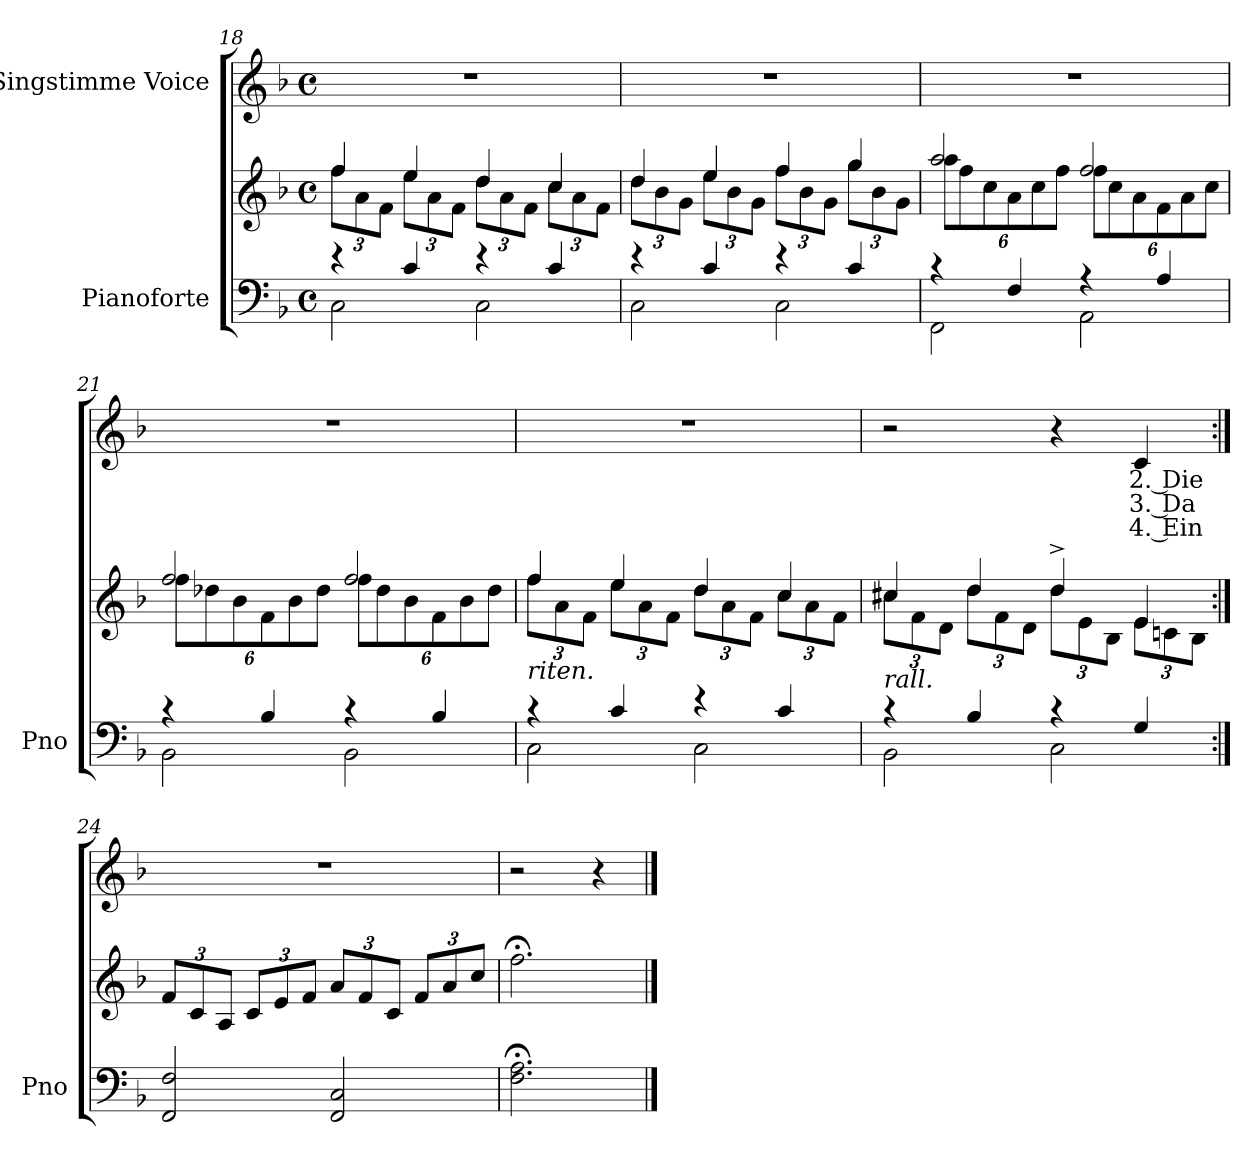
**kern	**kern	**kern	**text	**text	**text
*part2	*part2	*part1	*part1	*part1	*part1
*staff3	*staff2	*staff1	*staff1	*staff1	*staff1
*I"Pianoforte	*	*I"Singstimme Voice	*	*	*
*I'Pno	*	*	*	*	*
*clefF4	*clefG2	*clefG2	*	*	*
*k[b-]	*k[b-]	*k[b-]	*	*	*
*M4/4	*M4/4	*M4/4	*	*	*
*met(c)	*met(c)	*met(c)	*	*	*
=18	=18	=18	=18	=18	=18
*^	*^	*	*	*	*
*	*	*	*Xbrackettup	*	*	*	*
4r	2C\	4ff/	12ff\L	1r	.	.	.
.	.	.	12a\	.	.	.	.
.	.	.	12f\J	.	.	.	.
4c/	.	4ee/	12ee\L	.	.	.	.
.	.	.	12a\	.	.	.	.
.	.	.	12f\J	.	.	.	.
4r	2C\	4dd/	12dd\L	.	.	.	.
.	.	.	12a\	.	.	.	.
.	.	.	12f\J	.	.	.	.
4c/	.	4cc/	12cc\L	.	.	.	.
.	.	.	12a\	.	.	.	.
.	.	.	12f\J	.	.	.	.
=19	=19	=19	=19	=19	=19	=19	=19
4r	2C\	4dd/	12dd\L	1r	.	.	.
.	.	.	12b-\	.	.	.	.
.	.	.	12g\J	.	.	.	.
4c/	.	4ee/	12ee\L	.	.	.	.
.	.	.	12b-\	.	.	.	.
.	.	.	12g\J	.	.	.	.
4r	2C\	4ff/	12ff\L	.	.	.	.
.	.	.	12b-\	.	.	.	.
.	.	.	12g\J	.	.	.	.
4c/	.	4gg/	12gg\L	.	.	.	.
.	.	.	12b-\	.	.	.	.
.	.	.	12g\J	.	.	.	.
=20	=20	=20	=20	=20	=20	=20	=20
4r	2FF\	2aa/	12aa\L	1r	.	.	.
.	.	.	12ff\	.	.	.	.
.	.	.	12cc\	.	.	.	.
4F/	.	.	12a\	.	.	.	.
.	.	.	12cc\	.	.	.	.
.	.	.	12ff\J	.	.	.	.
4r	2AA\	2ff/	12ff\L	.	.	.	.
.	.	.	12cc\	.	.	.	.
.	.	.	12a\	.	.	.	.
4A/	.	.	12f\	.	.	.	.
.	.	.	12a\	.	.	.	.
.	.	.	12cc\J	.	.	.	.
=21	=21	=21	=21	=21	=21	=21	=21
4r	2BB-\	2ff/	12ff\L	1r	.	.	.
.	.	.	12dd-X\	.	.	.	.
.	.	.	12b-\	.	.	.	.
4B-/	.	.	12f\	.	.	.	.
.	.	.	12b-\	.	.	.	.
.	.	.	12dd-\J	.	.	.	.
4r	2BB-\	2ff/	12ff\L	.	.	.	.
.	.	.	12dd-\	.	.	.	.
.	.	.	12b-\	.	.	.	.
4B-/	.	.	12f\	.	.	.	.
.	.	.	12b-\	.	.	.	.
.	.	.	12dd-\J	.	.	.	.
=22	=22	=22	=22	=22	=22	=22	=22
!	!	!LO:TX:b:i:t=riten.	!	!	!	!	!
4r	2C\	4ff/	12ff\L	1r	.	.	.
.	.	.	12a\	.	.	.	.
.	.	.	12f\J	.	.	.	.
4c/	.	4ee/	12ee\L	.	.	.	.
.	.	.	12a\	.	.	.	.
.	.	.	12f\J	.	.	.	.
4r	2C\	4dd/	12dd\L	.	.	.	.
.	.	.	12a\	.	.	.	.
.	.	.	12f\J	.	.	.	.
4c/	.	4cc/	12cc\L	.	.	.	.
.	.	.	12a\	.	.	.	.
.	.	.	12f\J	.	.	.	.
=23	=23	=23	=23	=23	=23	=23	=23
!	!	!LO:TX:b:i:t=rall.	!	!	!	!	!
4r	2BB-\	4cc#X/	12cc#\L	2r	.	.	.
.	.	.	12f\	.	.	.	.
.	.	.	12d\J	.	.	.	.
4B-/	.	4dd/	12dd\L	.	.	.	.
.	.	.	12f\	.	.	.	.
.	.	.	12d\J	.	.	.	.
4r	2C\	4dd^/	12dd\L	4r	.	.	.
.	.	.	12e\	.	.	.	.
.	.	.	12B-\J	.	.	.	.
4G/	.	4e/	12e\L	4c/	2. Die	3. Da	4. Ein
.	.	.	12cn\	.	.	.	.
.	.	.	12B-\J	.	.	.	.
*v	*v	*	*	*	*	*	*
*	*v	*v	*	*	*	*
=24:|!	=24:|!	=24:|!	=24:|!	=24:|!	=24:|!
2FF/ 2F/	12f/L	1r	.	.	.
.	12c/	.	.	.	.
.	12A/J	.	.	.	.
.	12c/L	.	.	.	.
.	12e/	.	.	.	.
.	12f/J	.	.	.	.
2FF/ 2C/	12a/L	.	.	.	.
.	12f/	.	.	.	.
.	12c/J	.	.	.	.
.	12f/L	.	.	.	.
.	12a/	.	.	.	.
.	12cc/J	.	.	.	.
=25	=25	=25	=25	=25	=25
2.F\;< 2.A\;<	2.ff;<\	2r	.	.	.
.	.	4r	.	.	.
==	==	==	==	==	==
*-	*-	*-	*-	*-	*-
